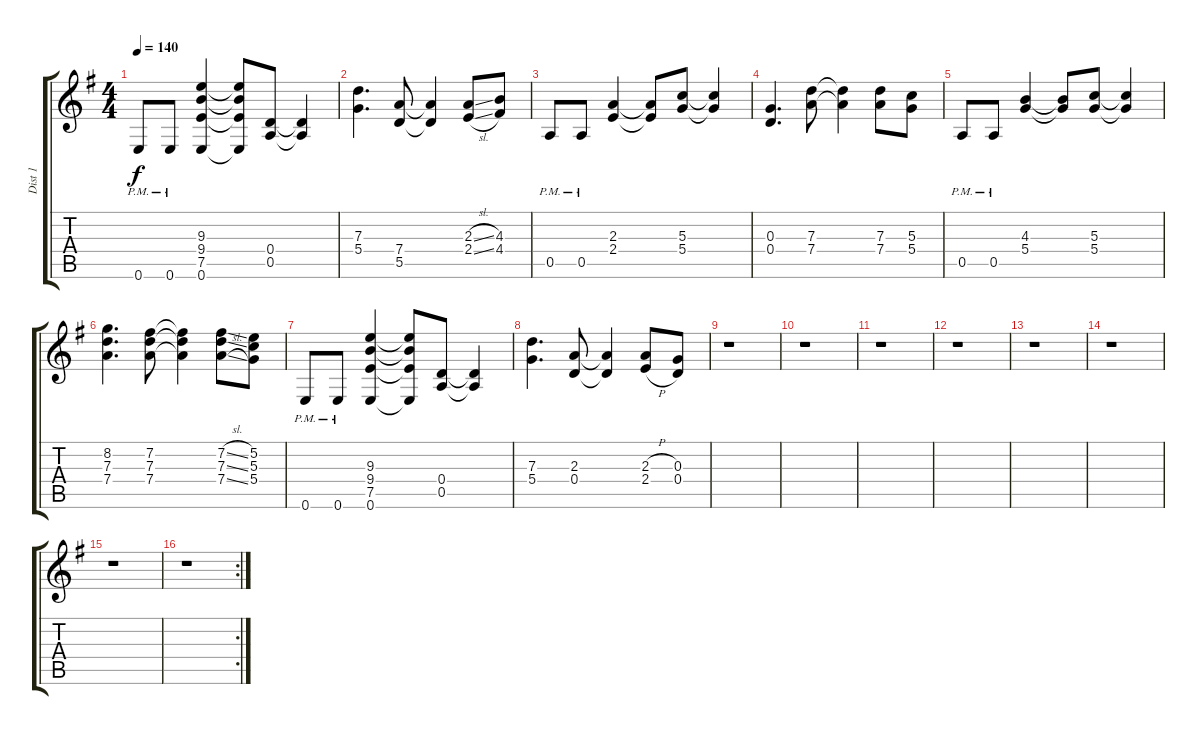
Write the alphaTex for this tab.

\track ("Dist 1" "Dist 1") {instrument overdrivenguitar}
\staff {score tabs}
\tuning (E4 B3 G3 D3 A2 E2) {hide}
\ts (4 4)
\tempo 140
\clef g2
\ks g
0.6{pm}.8{dy f} 0.6{pm}.8 (9.3 9.4 7.5 0.6).4 (9.3{t} 9.4{t} 7.5{t} 0.6{t}).8 (0.4 0.5).8 (0.4{t} 0.5{t}).4 |
(7.3 5.4).4{d} (7.4 5.5).8 (7.4{t} 5.5{t}).4 (2.3{sl} 2.4{sl}).8 (4.3 4.4).8 |
0.5{pm}.8 0.5{pm}.8 (2.3 2.4).4 (2.3{t} 2.4{t}).8 (5.3 5.4).8 (5.3{t} 5.4{t}).4 |
(0.3 0.4).4{d} (7.3 7.4).8 (7.3{t} 7.4{t}).4 (7.3 7.4).8 (5.3 5.4).8 |
0.5{pm}.8 0.5{pm}.8 (4.3 5.4).4 (4.3{t} 5.4{t}).8 (5.3 5.4).8 (5.3{t} 5.4{t}).4 |
(8.2 7.3 7.4).4{d} (7.2 7.3 7.4).8 (7.2{t} 7.3{t} 7.4{t}).4 (7.2{sl} 7.3{sl} 7.4{sl}).8 (5.2 5.3 5.4).8 |
0.6{pm}.8 0.6{pm}.8 (9.3 9.4 7.5 0.6).4 (9.3{t} 9.4{t} 7.5{t} 0.6{t}).8 (0.4 0.5).8 (0.4{t} 0.5{t}).4 |
(7.3 5.4).4{d} (2.3 0.4).8 (2.3{t} 0.4{t}).4 (2.3{h} 2.4{h}).8 (0.3 0.4).8 |
r.1 |
r.1 |
r.1 |
r.1 |
r.1 |
r.1 |
r.1 |
\rc 2
r.1
